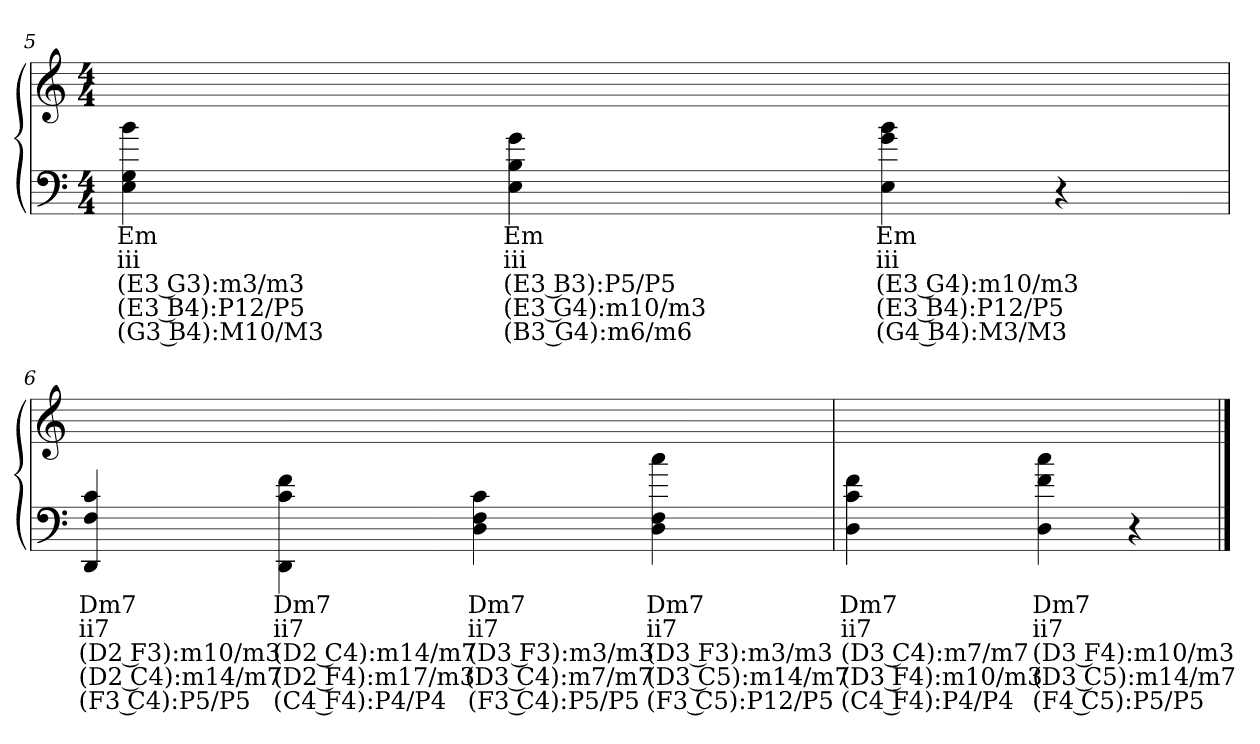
**kern	**text	**text	**text	**text	**text	**kern
*part2	*part2	*part2	*part2	*part2	*part2	*part1
*staff2	*staff2	*staff2	*staff2	*staff2	*staff2	*staff1
*clefF4	*	*	*	*	*	*clefG2
*k[]	*	*	*	*	*	*k[]
*C:	*	*	*	*	*	*C:
*M4/4	*	*	*	*	*	*M4/4
=5	=5	=5	=5	=5	=5	=5
4E 4G 4b	Em	iii	(E3 G3):m3/m3	(E3 B4):P12/P5	(G3 B4):M10/M3	1ryy
4E 4B 4g	Em	iii	(E3 B3):P5/P5	(E3 G4):m10/m3	(B3 G4):m6/m6	.
4E 4g 4b	Em	iii	(E3 G4):m10/m3	(E3 B4):P12/P5	(G4 B4):M3/M3	.
4r	.	.	.	.	.	.
=6	=6	=6	=6	=6	=6	=6
4DD 4F 4c	Dm7	ii7	(D2 F3):m10/m3	(D2 C4):m14/m7	(F3 C4):P5/P5	1ryy
4DD 4c 4f	Dm7	ii7	(D2 C4):m14/m7	(D2 F4):m17/m3	(C4 F4):P4/P4	.
4D 4F 4c	Dm7	ii7	(D3 F3):m3/m3	(D3 C4):m7/m7	(F3 C4):P5/P5	.
4D 4F 4cc	Dm7	ii7	(D3 F3):m3/m3	(D3 C5):m14/m7	(F3 C5):P12/P5	.
=7	=7	=7	=7	=7	=7	=7
4D 4c 4f	Dm7	ii7	(D3 C4):m7/m7	(D3 F4):m10/m3	(C4 F4):P4/P4	2.ryy
4D 4f 4cc	Dm7	ii7	(D3 F4):m10/m3	(D3 C5):m14/m7	(F4 C5):P5/P5	.
4r	.	.	.	.	.	.
==	==	==	==	==	==	==
*-	*-	*-	*-	*-	*-	*-
